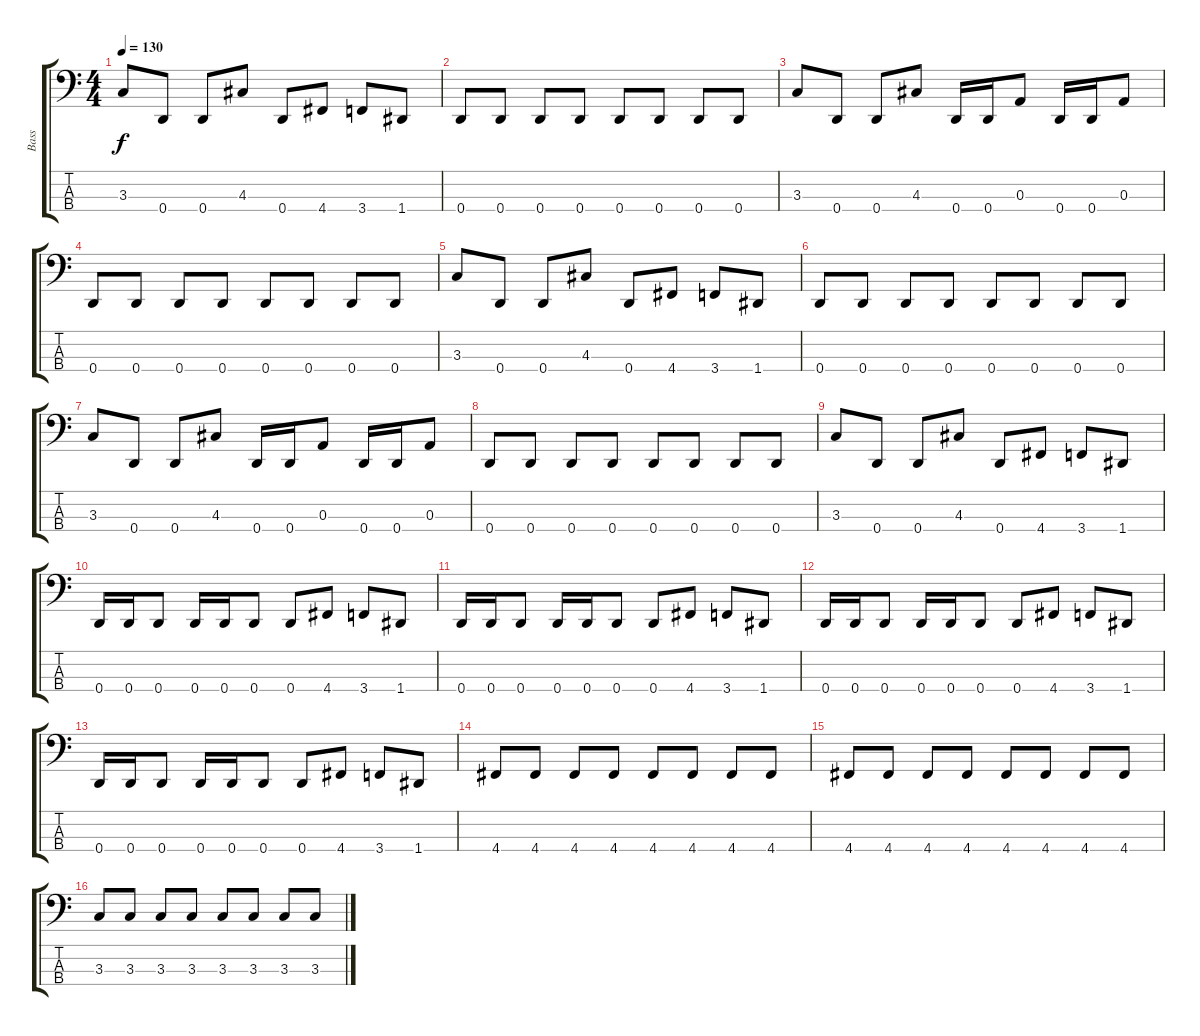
\track ("Bass" "Bass") {instrument electricbasspick}
\staff {score tabs}
\tuning (G2 D2 A1 D1) {hide}
\ts (4 4)
\tempo 130
\clef f4
\ks c
3.3.8{dy f} 0.4.8 0.4.8 4.3.8 0.4.8 4.4.8 3.4.8 1.4.8 |
0.4.8 0.4.8 0.4.8 0.4.8 0.4.8 0.4.8 0.4.8 0.4.8 |
3.3.8 0.4.8 0.4.8 4.3.8 0.4.16 0.4.16 0.3.8 0.4.16 0.4.16 0.3.8 |
0.4.8 0.4.8 0.4.8 0.4.8 0.4.8 0.4.8 0.4.8 0.4.8 |
3.3.8 0.4.8 0.4.8 4.3.8 0.4.8 4.4.8 3.4.8 1.4.8 |
0.4.8 0.4.8 0.4.8 0.4.8 0.4.8 0.4.8 0.4.8 0.4.8 |
3.3.8 0.4.8 0.4.8 4.3.8 0.4.16 0.4.16 0.3.8 0.4.16 0.4.16 0.3.8 |
0.4.8 0.4.8 0.4.8 0.4.8 0.4.8 0.4.8 0.4.8 0.4.8 |
3.3.8 0.4.8 0.4.8 4.3.8 0.4.8 4.4.8 3.4.8 1.4.8 |
0.4.16 0.4.16 0.4.8 0.4.16 0.4.16 0.4.8 0.4.8 4.4.8 3.4.8 1.4.8 |
0.4.16 0.4.16 0.4.8 0.4.16 0.4.16 0.4.8 0.4.8 4.4.8 3.4.8 1.4.8 |
0.4.16 0.4.16 0.4.8 0.4.16 0.4.16 0.4.8 0.4.8 4.4.8 3.4.8 1.4.8 |
0.4.16 0.4.16 0.4.8 0.4.16 0.4.16 0.4.8 0.4.8 4.4.8 3.4.8 1.4.8 |
4.4.8 4.4.8 4.4.8 4.4.8 4.4.8 4.4.8 4.4.8 4.4.8 |
4.4.8 4.4.8 4.4.8 4.4.8 4.4.8 4.4.8 4.4.8 4.4.8 |
3.3.8 3.3.8 3.3.8 3.3.8 3.3.8 3.3.8 3.3.8 3.3.8
